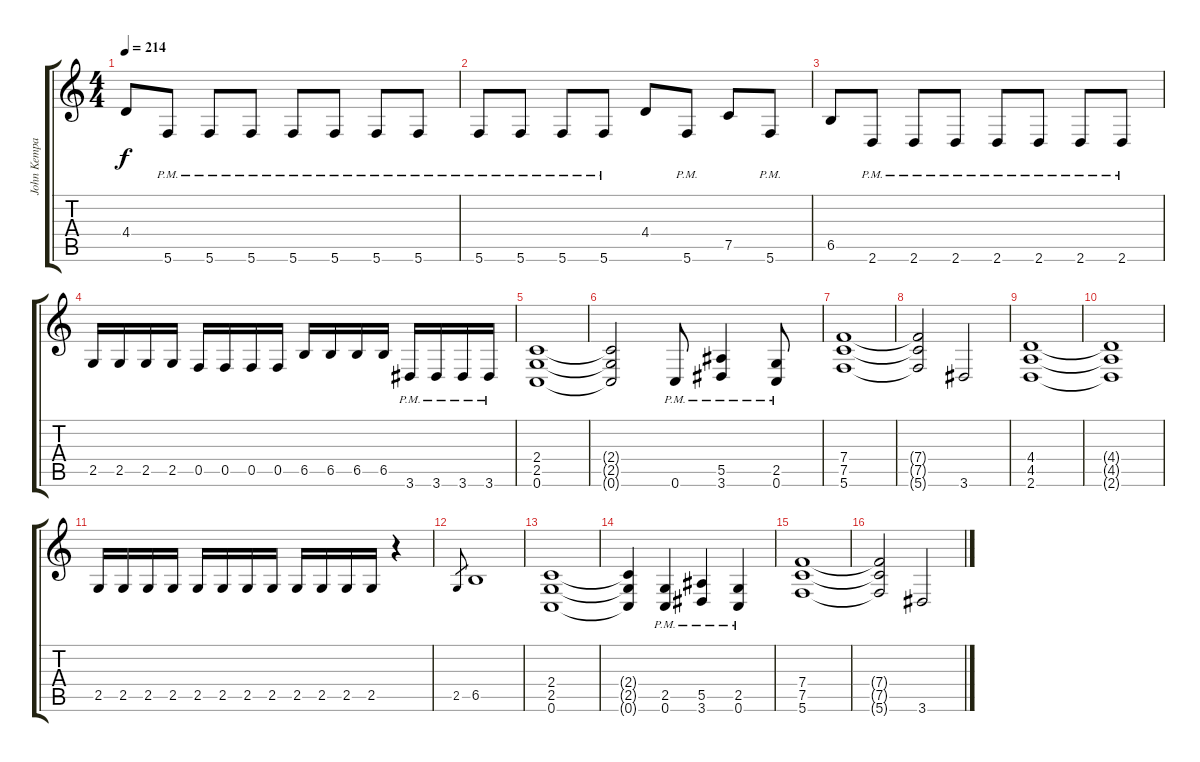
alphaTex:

\track ("John Kempainen (Harmonizer)" "John Kempa") {instrument distortionguitar}
\staff {score tabs}
\tuning (C4 G3 Eb3 Bb2 F2 C2) {hide}
\ts (4 4)
\tempo 214
\clef g2
\ks c
4.4.8{dy f} 5.6{pm}.8 5.6{pm}.8 5.6{pm}.8 5.6{pm}.8 5.6{pm}.8 5.6{pm}.8 5.6{pm}.8 |
5.6{pm}.8 5.6{pm}.8 5.6{pm}.8 5.6{pm}.8 4.4.8 5.6{pm}.8 7.5.8 5.6{pm}.8 |
6.5.8 2.6{pm}.8 2.6{pm}.8 2.6{pm}.8 2.6{pm}.8 2.6{pm}.8 2.6{pm}.8 2.6{pm}.8 |
2.5.16 2.5.16 2.5.16 2.5.16 0.5.16 0.5.16 0.5.16 0.5.16 6.5.16 6.5.16 6.5.16 6.5.16 3.6{pm}.16 3.6{pm}.16 3.6{pm}.16 3.6{pm}.16 |
(2.4 2.5 0.6).1 |
(2.4{t} 2.5{t} 0.6{t}).2 0.6{pm}.8 (5.5{pm} 3.6{pm}).4 (2.5{pm} 0.6{pm}).8 |
(7.4 7.5 5.6).1 |
(7.4{t} 7.5{t} 5.6{t}).2 3.6.2 |
(4.4 4.5 2.6).1 |
(4.4{t} 4.5{t} 2.6{t}).1 |
2.5.16 2.5.16 2.5.16 2.5.16 2.5.16 2.5.16 2.5.16 2.5.16 2.5.16 2.5.16 2.5.16 2.5.16 r.4 |
2.5.8{gr} 6.5.1 |
(2.4 2.5 0.6).1 |
(2.4{t} 2.5{t} 0.6{t}).4 (2.5{pm} 0.6{pm}).4 (5.5{pm} 3.6{pm}).4 (2.5{pm} 0.6{pm}).4 |
(7.4 7.5 5.6).1 |
(7.4{t} 7.5{t} 5.6{t}).2 3.6.2
